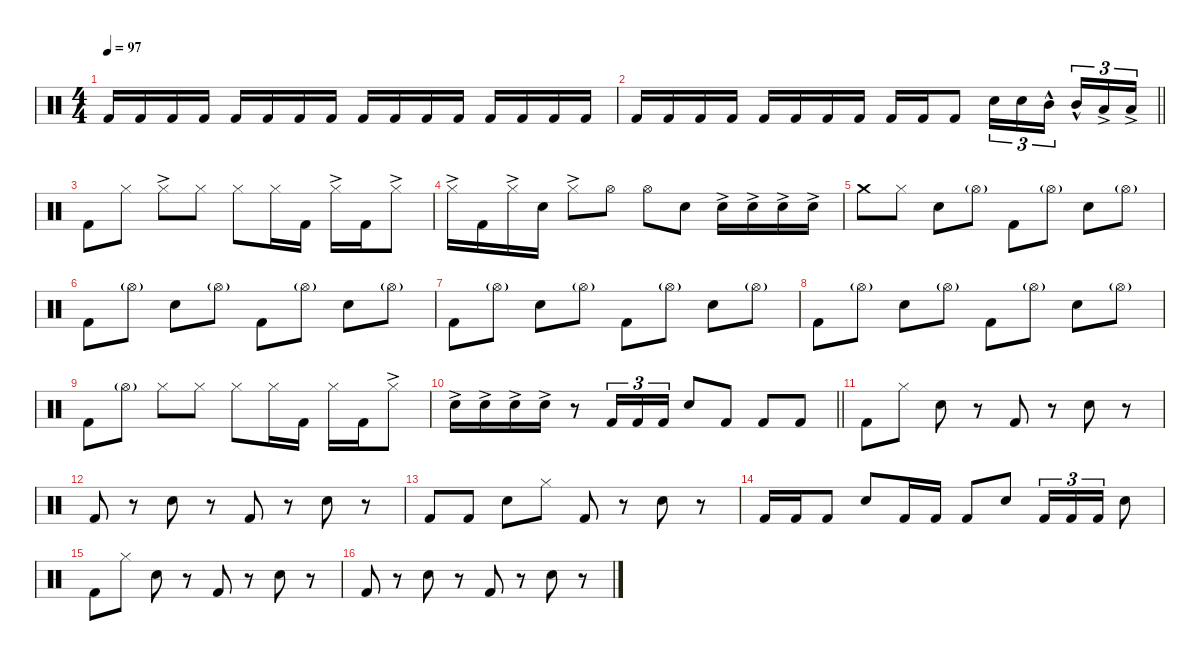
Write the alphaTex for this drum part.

\defaultSystemsLayout 4
\hideDynamics
\bracketExtendMode nobrackets
\singleTrackTrackNamePolicy hidden
\multiTrackTrackNamePolicy hidden
\firstSystemTrackNameMode fullname
\firstSystemTrackNameOrientation horizontal
\otherSystemsTrackNameOrientation horizontal
\track ("Drums [Martin Lopez]" "drm.") {defaultSystemsLayout 4 instrument percussion}
\staff {score}
\articulation defaults
\ts (4 4)
\tempo 97
\clef neutral
\ks c "Kick (hit) 2".16{dy f beam Up} "Kick (hit) 2".16{beam Up} "Kick (hit) 2".16{beam Up} "Kick (hit) 2".16{beam Up} "Kick (hit) 2".16{beam Up} "Kick (hit) 2".16{beam Up} "Kick (hit) 2".16{beam Up} "Kick (hit) 2".16{beam Up} "Kick (hit) 2".16{beam Up} "Kick (hit) 2".16{beam Up} "Kick (hit) 2".16{beam Up} "Kick (hit) 2".16{beam Up} "Kick (hit) 2".16{beam Up} "Kick (hit) 2".16{beam Up} "Kick (hit) 2".16{beam Up} "Kick (hit) 2".16{beam Up}
|
\barLineRight lightlight "Kick (hit) 2".16{beam Up} "Kick (hit) 2".16{beam Up} "Kick (hit) 2".16{beam Up} "Kick (hit) 2".16{beam Up} "Kick (hit) 2".16{beam Up} "Kick (hit) 2".16{beam Up} "Kick (hit) 2".16{beam Up} "Kick (hit) 2".16{beam Up} "Kick (hit) 2".16{beam Up} "Kick (hit) 2".16{beam Up} "Kick (hit) 2".8{beam Up} "Snare (hit) 2".16{tu (3 2) beam Down} "Snare (hit) 2".16{tu (3 2) beam Down} "Mid Tom (hit)"{hac}.16{tu (3 2) dy mp beam Down} "Mid Tom (hit)"{hac}.16{tu (3 2) beam Up} "Low Tom (hit)"{ac}.16{tu (3 2) dy mf beam Up} "Low Tom (hit)"{ac}.16{tu (3 2) beam Up}
|
"Kick (hit) 2".8{dy f beam Down} "Hi-Hat (closed)".8{beam Down} "Hi-Hat (closed)"{ac}.8{dy mf beam Down} "Hi-Hat (closed)".8{dy f beam Down} "Hi-Hat (closed)".8{beam Down} "Hi-Hat (closed)".16{beam Down} "Kick (hit) 2".16{beam Down} "Hi-Hat (closed)"{ac}.16{dy mf beam Down} "Kick (hit) 2".16{dy f beam Down} "Hi-Hat (closed)"{ac}.8{dy mf beam Down} |
"Hi-Hat (closed)"{ac}.16{beam Down} "Kick (hit) 2".16{dy f beam Down} "Hi-Hat (closed)"{ac}.16{dy mf beam Down} "Snare (hit) 2".16{dy f beam Down} "Hi-Hat (closed)"{ac}.8{dy mf beam Down} "Hi-Hat (open)".8{dy f beam Down} "Hi-Hat (open)".8{beam Down} "Snare (hit) 2".8{beam Down} "Snare (hit) 2"{ac}.16{dy mf beam Down} "Snare (hit) 2"{ac}.16{beam Down} "Snare (hit) 2"{ac}.16{beam Down} "Snare (hit) 2"{ac}.16{beam Down} |
"Crash medium (hit)".8{dy f beam Down} "Hi-Hat (closed)".8{beam Down} "Snare (hit) 2".8{beam Down} "Hi-Hat (open)"{g}.8{dy ff beam Down} "Kick (hit) 2".8{dy f beam Down} "Hi-Hat (open)"{g}.8{dy ff beam Down} "Snare (hit) 2".8{dy f beam Down} "Hi-Hat (open)"{g}.8{dy ff beam Down} |
"Kick (hit) 2".8{dy f beam Down} "Hi-Hat (open)"{g}.8{dy ff beam Down} "Snare (hit) 2".8{dy f beam Down} "Hi-Hat (open)"{g}.8{dy ff beam Down} "Kick (hit) 2".8{dy f beam Down} "Hi-Hat (open)"{g}.8{dy ff beam Down} "Snare (hit) 2".8{dy f beam Down} "Hi-Hat (open)"{g}.8{dy ff beam Down} |
"Kick (hit) 2".8{dy f beam Down} "Hi-Hat (open)"{g}.8{dy ff beam Down} "Snare (hit) 2".8{dy f beam Down} "Hi-Hat (open)"{g}.8{dy ff beam Down} "Kick (hit) 2".8{dy f beam Down} "Hi-Hat (open)"{g}.8{dy ff beam Down} "Snare (hit) 2".8{dy f beam Down} "Hi-Hat (open)"{g}.8{dy ff beam Down} |
"Kick (hit) 2".8{dy f beam Down} "Hi-Hat (open)"{g}.8{dy ff beam Down} "Snare (hit) 2".8{dy f beam Down} "Hi-Hat (open)"{g}.8{dy ff beam Down} "Kick (hit) 2".8{dy f beam Down} "Hi-Hat (open)"{g}.8{dy ff beam Down} "Snare (hit) 2".8{dy f beam Down} "Hi-Hat (open)"{g}.8{dy ff beam Down} |
"Kick (hit) 2".8{dy f beam Down} "Hi-Hat (open)"{g}.8{dy ff beam Down} "Hi-Hat (closed)".8{dy f beam Down} "Hi-Hat (closed)".8{beam Down} "Hi-Hat (closed)".8{beam Down} "Hi-Hat (closed)".16{beam Down} "Kick (hit) 2".16{beam Down} "Hi-Hat (closed)".16{beam Down} "Kick (hit) 2".16{beam Down} "Hi-Hat (closed)"{ac}.8{dy mf beam Down} |
\barLineRight lightlight "Snare (hit) 2"{ac}.16{beam Down} "Snare (hit) 2"{ac}.16{beam Down} "Snare (hit) 2"{ac}.16{beam Down} "Snare (hit) 2"{ac}.16{beam Down}
r.8{beam Down} "Kick (hit) 2".16{tu (3 2) dy f beam Up} "Kick (hit) 2".16{tu (3 2) beam Up} "Kick (hit) 2".16{tu (3 2) beam Up} "Snare (hit) 2".8{beam Up} "Kick (hit) 2".8{beam Up} "Kick (hit) 2".8{beam Up} "Kick (hit) 2".8{beam Up} |
"Kick (hit) 2".8{beam Down} "Hi-Hat (closed)".8{beam Down} "Snare (hit) 2".8{beam Down} r.8{beam Down} "Kick (hit) 2".8{beam Up} r.8{beam Up} "Snare (hit) 2".8{beam Down} r.8{beam Down} |
"Kick (hit) 2".8{beam Up} r.8{beam Up} "Snare (hit) 2".8{beam Down} r.8{beam Down} "Kick (hit) 2".8{beam Up} r.8{beam Up} "Snare (hit) 2".8{beam Down} r.8{beam Down} |
"Kick (hit) 2".8{beam Up} "Kick (hit) 2".8{beam Up} "Snare (hit) 2".8{beam Down} "Hi-Hat (closed)".8{beam Down} "Kick (hit) 2".8{beam Up} r.8{beam Up} "Snare (hit) 2".8{beam Down} r.8{beam Down} |
"Kick (hit) 2".16{beam Up} "Kick (hit) 2".16{beam Up} "Kick (hit) 2".8{beam Up} "Snare (hit) 2".8{beam Up} "Kick (hit) 2".16{beam Up} "Kick (hit) 2".16{beam Up} "Kick (hit) 2".8{beam Up} "Snare (hit) 2".8{beam Up} "Kick (hit) 2".16{tu (3 2) beam Up} "Kick (hit) 2".16{tu (3 2) beam Up} "Kick (hit) 2".16{tu (3 2) beam Up} "Snare (hit) 2".8{beam Down} |
"Kick (hit) 2".8{beam Down} "Hi-Hat (closed)".8{beam Down} "Snare (hit) 2".8{beam Down} r.8{beam Down} "Kick (hit) 2".8{beam Up} r.8{beam Up} "Snare (hit) 2".8{beam Down} r.8{beam Down} |
"Kick (hit) 2".8{beam Up} r.8{beam Up} "Snare (hit) 2".8{beam Down} r.8{beam Down} "Kick (hit) 2".8{beam Up} r.8{beam Up} "Snare (hit) 2".8{beam Down} r.8{beam Down}
